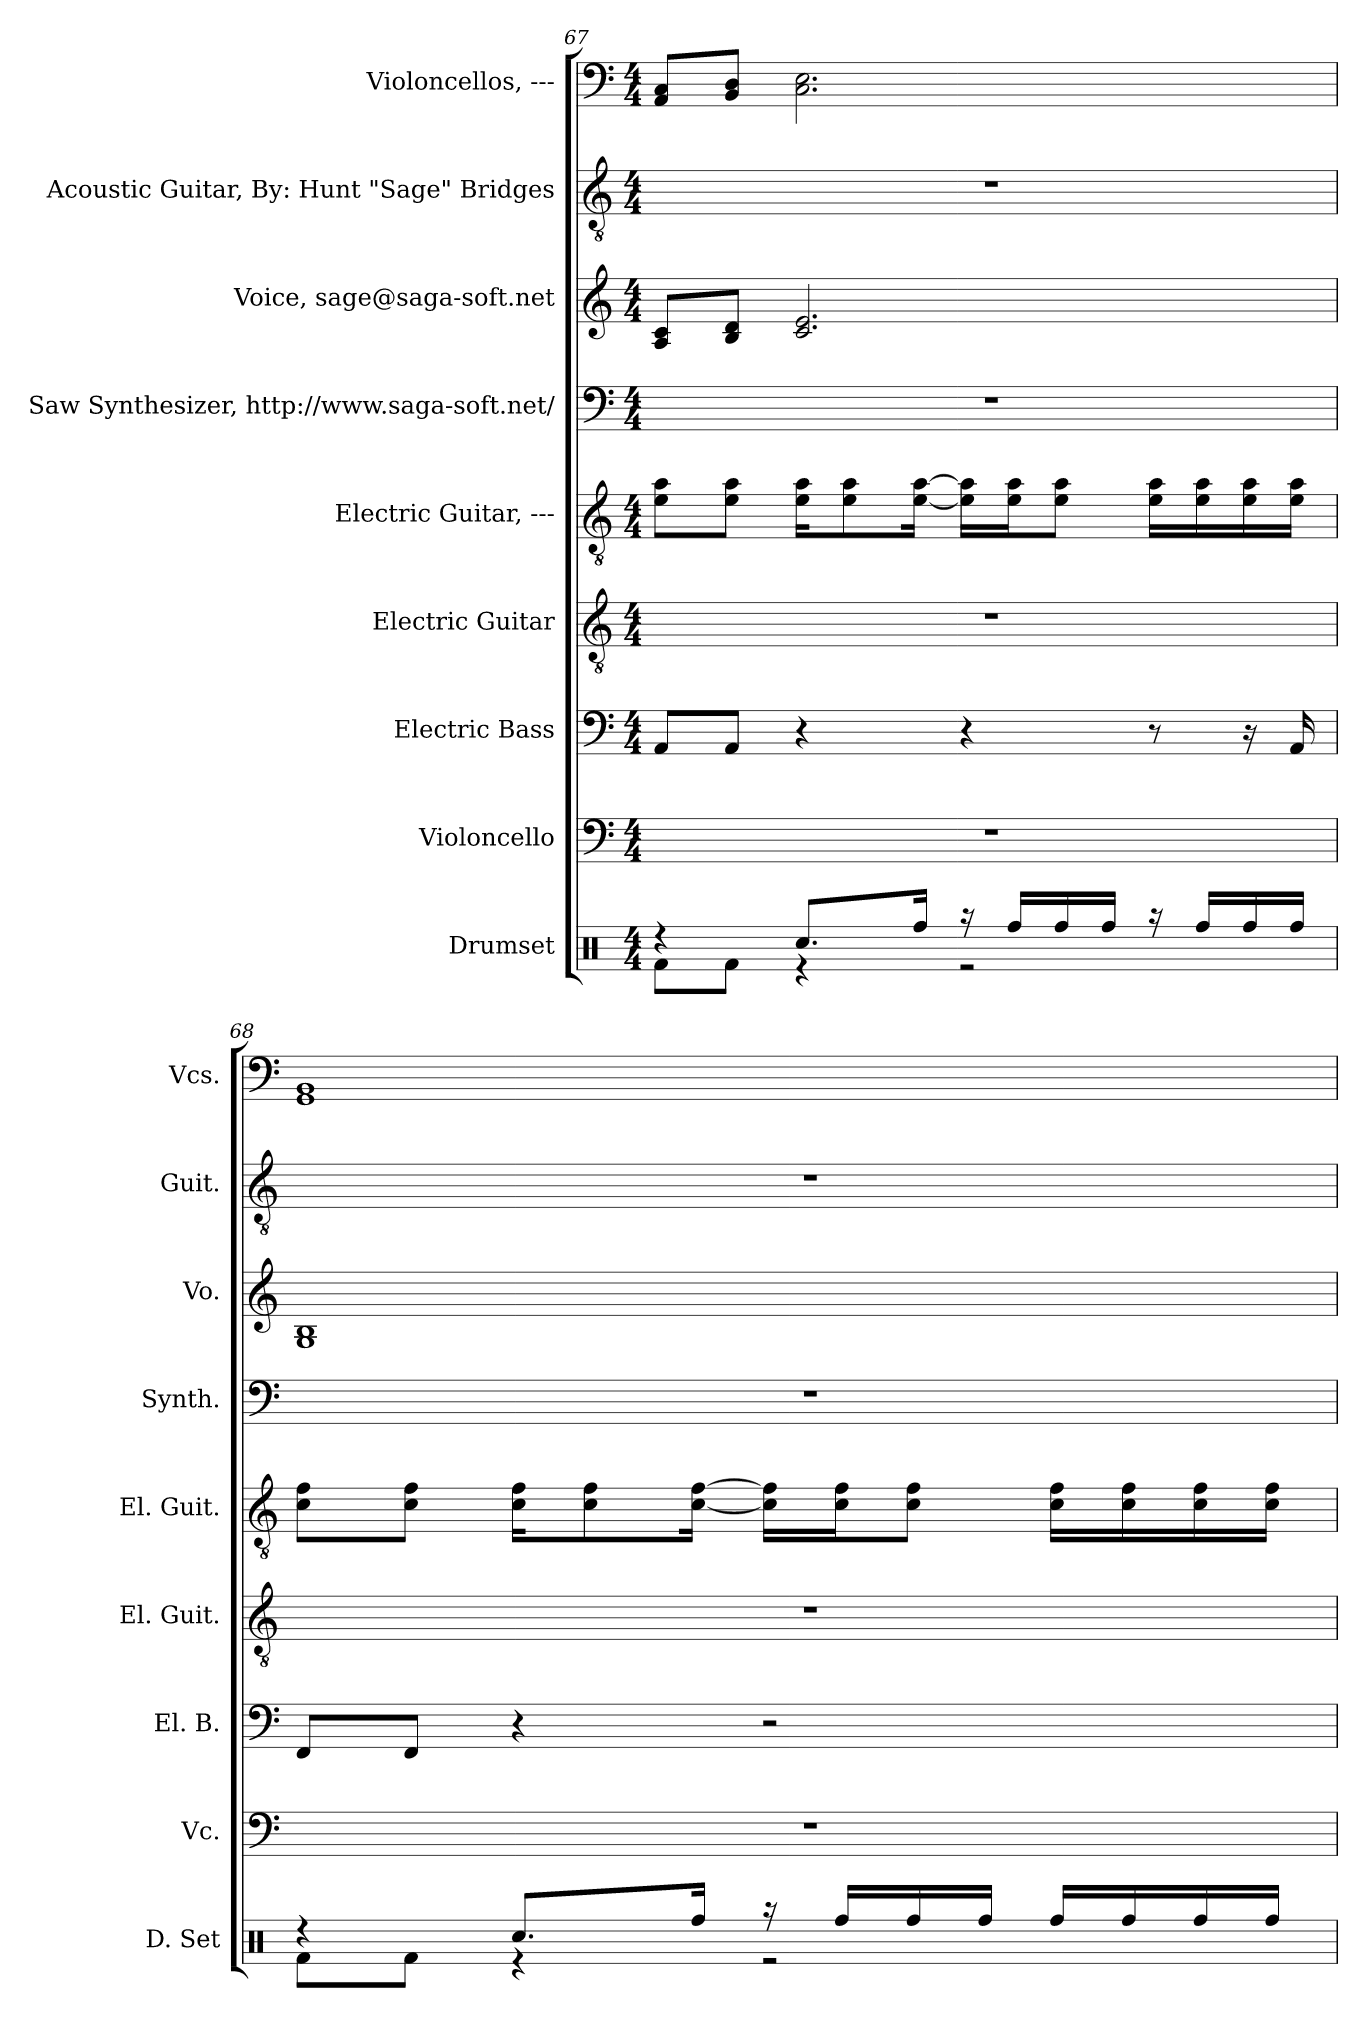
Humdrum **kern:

**kern	**kern	**kern	**kern	**kern	**kern	**kern	**kern	**kern
*part9	*part8	*part7	*part6	*part5	*part4	*part3	*part2	*part1
*staff9	*staff8	*staff7	*staff6	*staff5	*staff4	*staff3	*staff2	*staff1
*I"Drumset	*I"Violoncello	*I"Electric Bass	*I"Electric Guitar	*I"Electric Guitar, ---	*I"Saw Synthesizer, http://www.saga-soft.net/	*I"Voice, sage@saga-soft.net	*I"Acoustic Guitar, By: Hunt &quot;Sage&quot; Bridges	*I"Violoncellos, ---
*I'D. Set	*I'Vc.	*I'El. B.	*I'El. Guit.	*I'El. Guit.	*I'Synth.	*I'Vo.	*I'Guit.	*I'Vcs.
!!LO:PB:g=z
*clefX	*clefF4	*clefF4	*clefGv2	*clefGv2	*clefF4	*clefG2	*clefGv2	*clefF4
*	*	*ITrd7c12	*	*	*	*	*	*
*k[]	*k[]	*k[]	*k[]	*k[]	*k[]	*k[]	*k[]	*k[]
*M4/4	*M4/4	*M4/4	*M4/4	*M4/4	*M4/4	*M4/4	*M4/4	*M4/4
=67	=67	=67	=67	=67	=67	=67	=67	=67
*^	*	*	*	*	*	*	*	*
4r	8Rf\L	1r	8AAA/L	1r	8e\ 8a\L	1r	8A/ 8c/L	1r	8AA/ 8C/L
.	8Rf\J	.	8AAA/J	.	8e\ 8a\J	.	8B/ 8d/J	.	8BB/ 8D/J
8.Rcc/L	4r	.	4r	.	16e\ 16a\KL	.	2.c/ 2.e/	.	2.C\ 2.E\
.	.	.	.	.	8e\ 8a\	.	.	.	.
16Rff/Jk	.	.	.	.	[16e\ [16a\Jk	.	.	.	.
16r	2r	.	4r	.	16e\] 16a\]LL	.	.	.	.
16Rff/LL	.	.	.	.	16e\ 16a\J	.	.	.	.
16Rff/	.	.	.	.	8e\ 8a\J	.	.	.	.
16Rff/JJ	.	.	.	.	.	.	.	.	.
16r	.	.	8r	.	16e\ 16a\LL	.	.	.	.
16Rff/LL	.	.	.	.	16e\ 16a\	.	.	.	.
16Rff/	.	.	16r	.	16e\ 16a\	.	.	.	.
16Rff/JJ	.	.	16AAA/	.	16e\ 16a\JJ	.	.	.	.
=68	=68	=68	=68	=68	=68	=68	=68	=68	=68
4r	8Rf\L	1r	8FFF/L	1r	8c\ 8f\L	1r	1G 1B	1r	1GG 1BB
.	8Rf\J	.	8FFF/J	.	8c\ 8f\J	.	.	.	.
8.Rcc/L	4r	.	4r	.	16c\ 16f\KL	.	.	.	.
.	.	.	.	.	8c\ 8f\	.	.	.	.
16Rff/Jk	.	.	.	.	[16c\ [16f\Jk	.	.	.	.
16r	2r	.	2r	.	16c\] 16f\]LL	.	.	.	.
16Rff/LL	.	.	.	.	16c\ 16f\J	.	.	.	.
16Rff/	.	.	.	.	8c\ 8f\J	.	.	.	.
16Rff/JJ	.	.	.	.	.	.	.	.	.
16Rff/LL	.	.	.	.	16c\ 16f\LL	.	.	.	.
16Rff/	.	.	.	.	16c\ 16f\	.	.	.	.
16Rff/	.	.	.	.	16c\ 16f\	.	.	.	.
16Rff/JJ	.	.	.	.	16c\ 16f\JJ	.	.	.	.
*v	*v	*	*	*	*	*	*	*	*
=	=	=	=	=	=	=	=	=
*-	*-	*-	*-	*-	*-	*-	*-	*-
